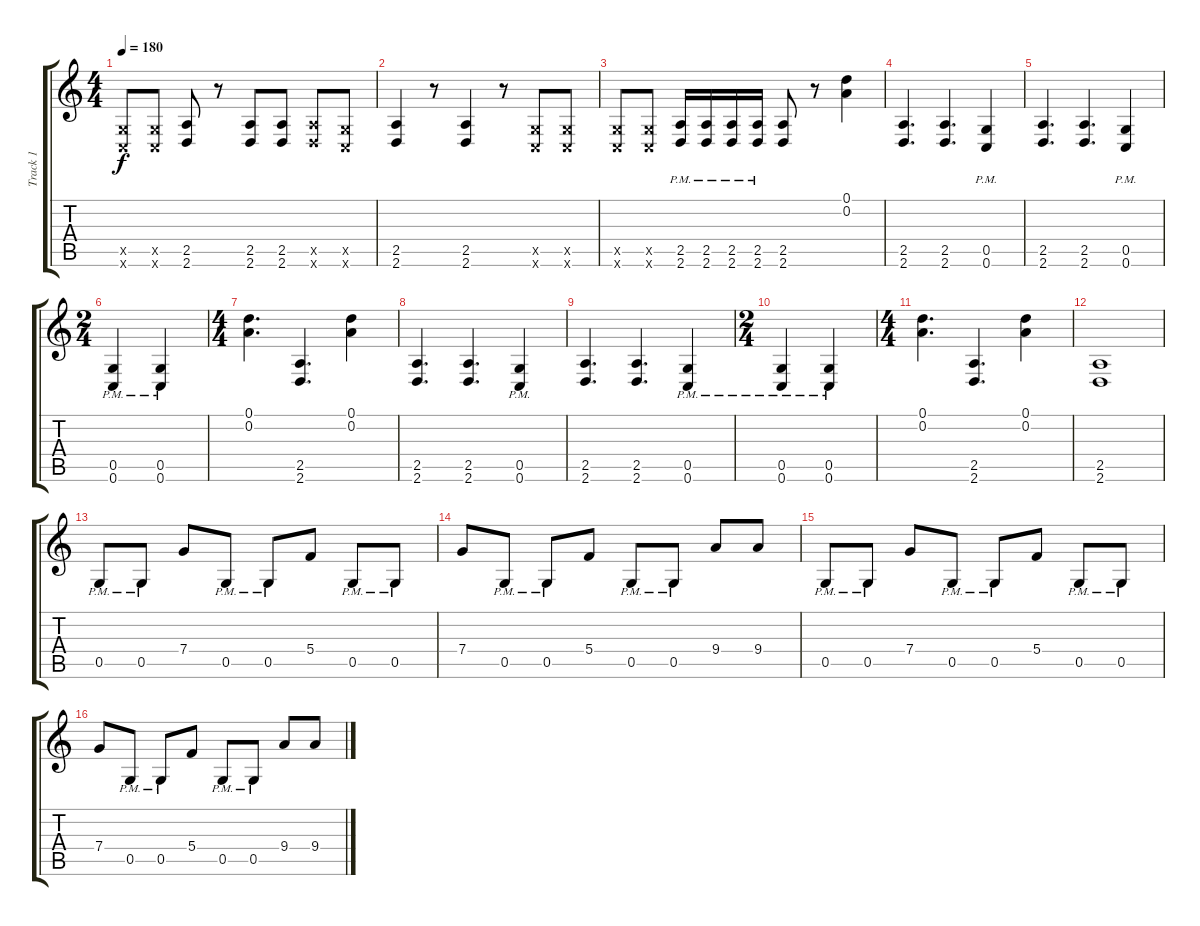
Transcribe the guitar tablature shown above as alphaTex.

\track ("Track 1" "Track 1") {instrument distortionguitar}
\staff {score tabs}
\tuning (D4 A3 F3 C3 G2 C2) {hide}
\ts (4 4)
\tempo 180
\clef g2
\ks c
(0.5{x} 0.6{x}).8{dy f} (0.5{x} 0.6{x}).8 (2.5 2.6).8 r.8 (2.5 2.6).8 (2.5 2.6).8 (2.5{x} 2.6{x}).8 (0.5{x} 0.6{x}).8 |
(2.5 2.6).4 r.8 (2.5 2.6).4 r.8 (0.5{x} 0.6{x}).8 (0.5{x} 0.6{x}).8 |
(0.5{x} 0.6{x}).8 (0.5{x} 0.6{x}).8 (2.5{pm} 2.6{pm}).16 (2.5{pm} 2.6{pm}).16 (2.5{pm} 2.6{pm}).16 (2.5{pm} 2.6{pm}).16 (2.5 2.6).8 r.8 (0.1 0.2).4 |
(2.5 2.6).4{d} (2.5 2.6).4{d} (0.5{pm} 0.6{pm}).4 |
(2.5 2.6).4{d} (2.5 2.6).4{d} (0.5{pm} 0.6{pm}).4 |
\ts (2 4)
(0.5{pm} 0.6{pm}).4 (0.5{pm} 0.6{pm}).4 |
\ts (4 4)
(0.1 0.2).4{d} (2.5 2.6).4{d} (0.1 0.2).4 |
(2.5 2.6).4{d} (2.5 2.6).4{d} (0.5{pm} 0.6{pm}).4 |
(2.5 2.6).4{d} (2.5 2.6).4{d} (0.5{pm} 0.6{pm}).4 |
\ts (2 4)
(0.5{pm} 0.6{pm}).4 (0.5{pm} 0.6{pm}).4 |
\ts (4 4)
(0.1 0.2).4{d} (2.5 2.6).4{d} (0.1 0.2).4 |
(2.5 2.6).1 |
0.5{pm}.8 0.5{pm}.8 7.4.8 0.5{pm}.8 0.5{pm}.8 5.4.8 0.5{pm}.8 0.5{pm}.8 |
7.4.8 0.5{pm}.8 0.5{pm}.8 5.4.8 0.5{pm}.8 0.5{pm}.8 9.4.8 9.4.8 |
0.5{pm}.8 0.5{pm}.8 7.4.8 0.5{pm}.8 0.5{pm}.8 5.4.8 0.5{pm}.8 0.5{pm}.8 |
7.4.8 0.5{pm}.8 0.5{pm}.8 5.4.8 0.5{pm}.8 0.5{pm}.8 9.4.8 9.4.8
